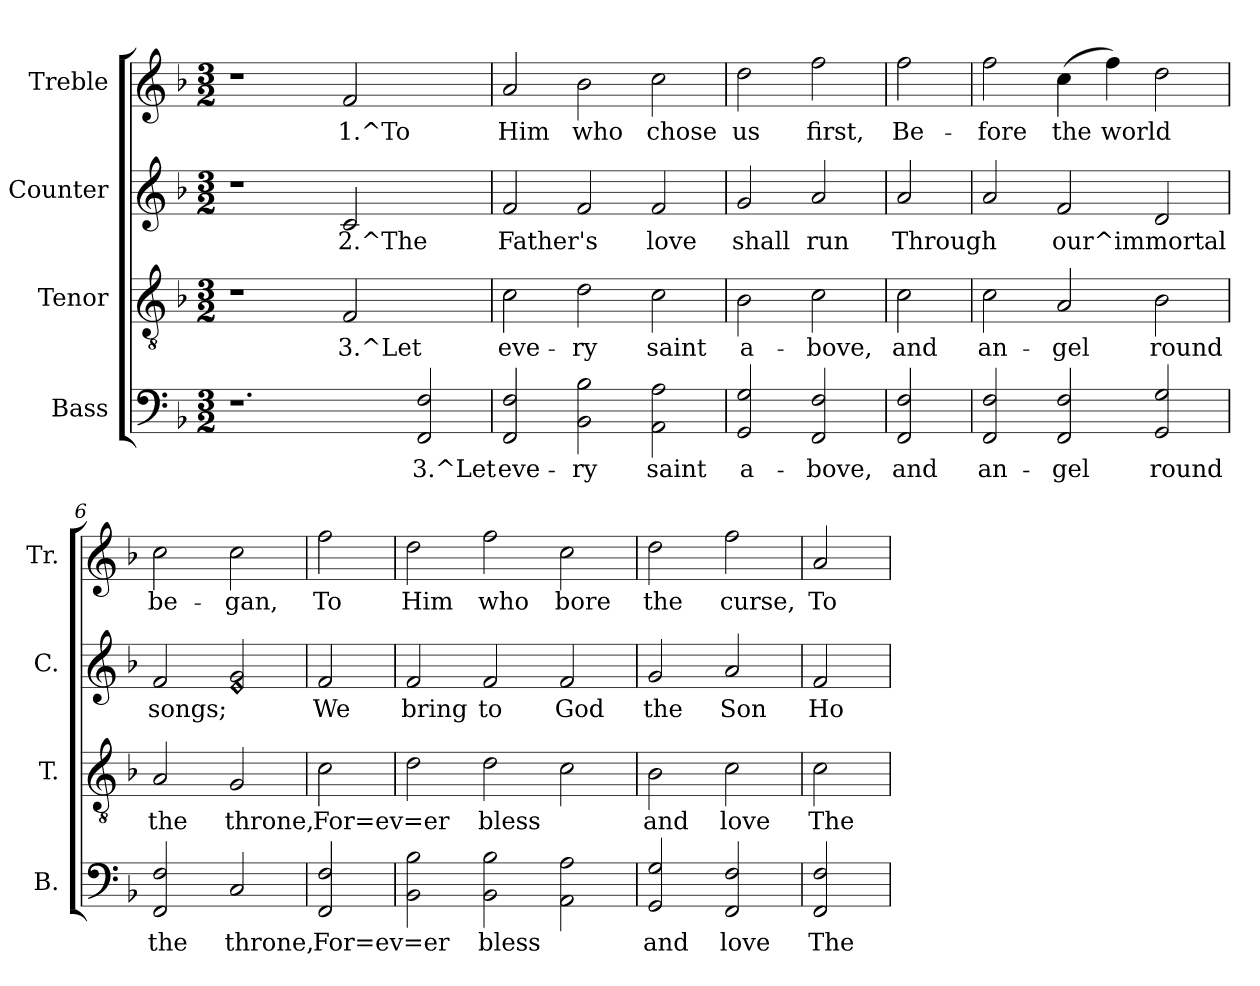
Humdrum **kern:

**kern	**text	**kern	**text	**kern	**text	**kern	**text
*part4	*part4	*part3	*part3	*part2	*part2	*part1	*part1
*staff4	*staff4	*staff3	*staff3	*staff2	*staff2	*staff1	*staff1
*I"Bass	*	*I"Tenor	*	*I"Counter	*	*I"Treble	*
*I'B.	*	*I'T.	*	*I'C.	*	*I'Tr.	*
!!LO:PB:g=z
*stria5	*	*stria5	*	*stria5	*	*stria5	*
*clefF4	*	*clefGv2	*	*clefG2	*	*clefG2	*
*k[b-]	*	*k[b-]	*	*k[b-]	*	*k[b-]	*
*F:	*	*F:	*	*F:	*	*F:	*
*M3/2	*	*M3/2	*	*M3/2	*	*M3/2	*
=1	=1	=1	=1	=1	=1	=1	=1
1.r	.	1r	.	1r	.	1r	.
!	!	!	!LO:LY:b:rj	!	!LO:LY:b:rj	!	!LO:LY:b:rj
.	.	2F/	3.^Let	2c/	2.^The	2f/	1.^To
!	!LO:LY:a:rj	!	!	!	!	!	!
2FF/ 2F/	3.^Let	2ryy	.	2ryy	.	2ryy	.
=2	=2	=2	=2	=2	=2	=2	=2
!	!LO:LY:a:rj	!	!LO:LY:b:rj	!	!LO:LY:b:rj	!	!LO:LY:b:rj
2FF/ 2F/	eve-	2c\	eve-	2f/	Father's	2a/	Him
!	!LO:LY:a:rj	!	!LO:LY:b:rj	!	!LO:LY:b:rj	!	!LO:LY:b:rj
2BB-\ 2B-\	-ry	2d\	-ry	2f/	.	2b-\	who
!	!LO:LY:a:rj	!	!LO:LY:b:rj	!	!LO:LY:b:rj	!	!LO:LY:b:rj
2A\ 2AA\	saint	2c\	saint	2f/	love	2cc\	chose
=3	=3	=3	=3	=3	=3	=3	=3
!	!LO:LY:a:rj	!	!LO:LY:b:rj	!	!LO:LY:b:rj	!	!LO:LY:b:rj
2G/ 2GG/	a-	2B-\	a-	2g/	shall	2dd\	us
!	!LO:LY:a:rj	!	!LO:LY:b:rj	!	!LO:LY:b:rj	!	!LO:LY:b:rj
2F/ 2FF/	-bove,	2c\	-bove,	2a/	run	2ff\	first,
=4	=4	=4	=4	=4	=4	=4	=4
!	!LO:LY:a:rj	!	!LO:LY:b:rj	!	!LO:LY:b:rj	!	!LO:LY:b:rj
2F/ 2FF/	and	2c\	and	2a/	Through	2ff\	Be-
=5	=5	=5	=5	=5	=5	=5	=5
!	!LO:LY:a:rj	!	!LO:LY:b:rj	!	!LO:LY:b:rj	!	!LO:LY:b:rj
2F/ 2FF/	an-	2c\	an-	2a/	.	2ff\	-fore
!	!LO:LY:a:rj	!	!LO:LY:b:rj	!	!LO:LY:b:rj	!	!LO:LY:b:rj
2F/ 2FF/	-gel	2A/	-gel	2f/	our^immortal	(>4cc\	the
!	!	!	!	!	!	!	!LO:LY:b:rj
.	.	.	.	.	.	4ff\)	world
!	!LO:LY:a:rj	!	!LO:LY:b:rj	!	!LO:LY:b:rj	!	!LO:LY:b:rj
2G/ 2GG/	round	2B-\	round	2d/	.	2dd\	.
=6	=6	=6	=6	=6	=6	=6	=6
!	!LO:LY:a:rj	!	!LO:LY:b:rj	!	!LO:LY:b:rj	!	!LO:LY:b:rj
2F/ 2FF/	the	2A/	the	2f/	songs;	2cc>\	be-
!	!LO:LY:a:rj	!	!LO:LY:b:rj	!LO:N:n=1:head=diamond	!LO:LY:b:rj	!	!LO:LY:b:rj
2C/	throne,	2G/	throne,	2e/ 2g/	.	2cc\	-gan,
=7	=7	=7	=7	=7	=7	=7	=7
!	!LO:LY:a:rj	!	!LO:LY:b:rj	!	!LO:LY:b:rj	!	!LO:LY:b:rj
2FF/ 2F/	For=ev=er	2c\	For=ev=er	2f/	We	2ff\	To
=8	=8	=8	=8	=8	=8	=8	=8
!	!LO:LY:a:rj	!	!LO:LY:b:rj	!	!LO:LY:b:rj	!	!LO:LY:b:rj
2BB-\ 2B-\	.	2d\	.	2f/	bring	2dd\	Him
!	!LO:LY:a:rj	!	!LO:LY:b:rj	!	!LO:LY:b:rj	!	!LO:LY:b:rj
2BB-\ 2B-\	bless	2d\	bless	2f/	to	2ff\	who
!	!LO:LY:a:rj	!	!LO:LY:b:rj	!	!LO:LY:b:rj	!	!LO:LY:b:rj
2A\ 2AA\	.	2c\	.	2f/	God	2cc\	bore
=9	=9	=9	=9	=9	=9	=9	=9
!	!LO:LY:a:rj	!	!LO:LY:b:rj	!	!LO:LY:b:rj	!	!LO:LY:b:rj
2G/ 2GG/	and	2B-\	and	2g/	the	2dd\	the
!	!LO:LY:a:rj	!	!LO:LY:b:rj	!	!LO:LY:b:rj	!	!LO:LY:b:rj
2F/ 2FF/	love	2c\	love	2a/	Son	2ff\	curse,
=10	=10	=10	=10	=10	=10	=10	=10
!	!LO:LY:a:rj	!	!LO:LY:b:rj	!	!LO:LY:b:rj	!	!LO:LY:b:rj
2F/ 2FF/	The	2c\	The	2f/	Ho-	2a/	To
=	=	=	=	=	=	=	=
*-	*-	*-	*-	*-	*-	*-	*-
